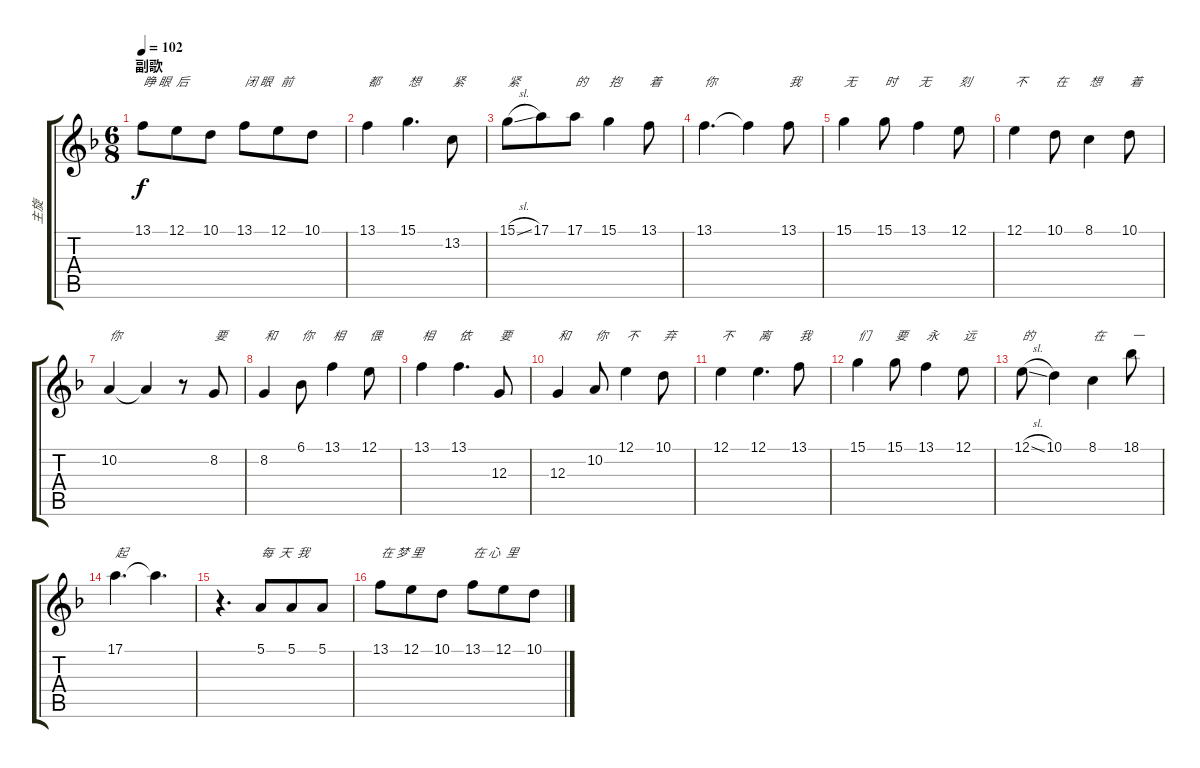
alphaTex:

\track ("主旋" "主旋") {instrument viola}
\staff {score tabs}
\tuning (E4 B3 G3 D3 A2 E2) {hide}
\ts (6 8)
\section ("" "副歌")
\tempo 102
\clef g2
\ks f
13.1.8{txt "睁 眼  后" dy f} 12.1.8 10.1.8 13.1.8{txt "闭 眼   前"} 12.1.8 10.1.8 |
13.1.4{txt "都"} 15.1.4{d txt "想"} 13.2.8{txt "紧"} |
15.1{sl}.8{txt "紧"} 17.1.8 17.1.8{txt "的"} 15.1.4{txt "抱"} 13.1.8{txt "着"} |
13.1.4{d txt "你"} 13.1{t}.4 13.1.8{txt "我"} |
15.1.4{txt "无"} 15.1.8{txt "时"} 13.1.4{txt "无"} 12.1.8{txt "刻"} |
12.1.4{txt "不"} 10.1.8{txt "在"} 8.1.4{txt "想"} 10.1.8{txt "着"} |
10.2.4{txt "你"} 10.2{t}.4 r.8 8.2.8{txt "要"} |
8.2.4{txt "和"} 6.1.8{txt "你"} 13.1.4{txt "相"} 12.1.8{txt "偎"} |
13.1.4{txt "相"} 13.1.4{d txt "依"} 12.3.8{txt "要"} |
12.3.4{txt "和"} 10.2.8{txt "你"} 12.1.4{txt "不"} 10.1.8{txt "弃"} |
12.1.4{txt "不"} 12.1.4{d txt "离"} 13.1.8{txt "我"} |
15.1.4{txt "们"} 15.1.8{txt "要"} 13.1.4{txt "永"} 12.1.8{txt "远"} |
12.1{sl}.8{txt "的"} 10.1.4 8.1.4{txt "在"} 18.1.8{txt "一"} |
17.1.4{d txt "起"} 17.1{t}.4{d} |
r.4{d} 5.1.8{txt "每  天  我"} 5.1.8 5.1.8 |
13.1.8{txt "在 梦 里"} 12.1.8 10.1.8 13.1.8{txt "在 心  里"} 12.1.8 10.1.8
